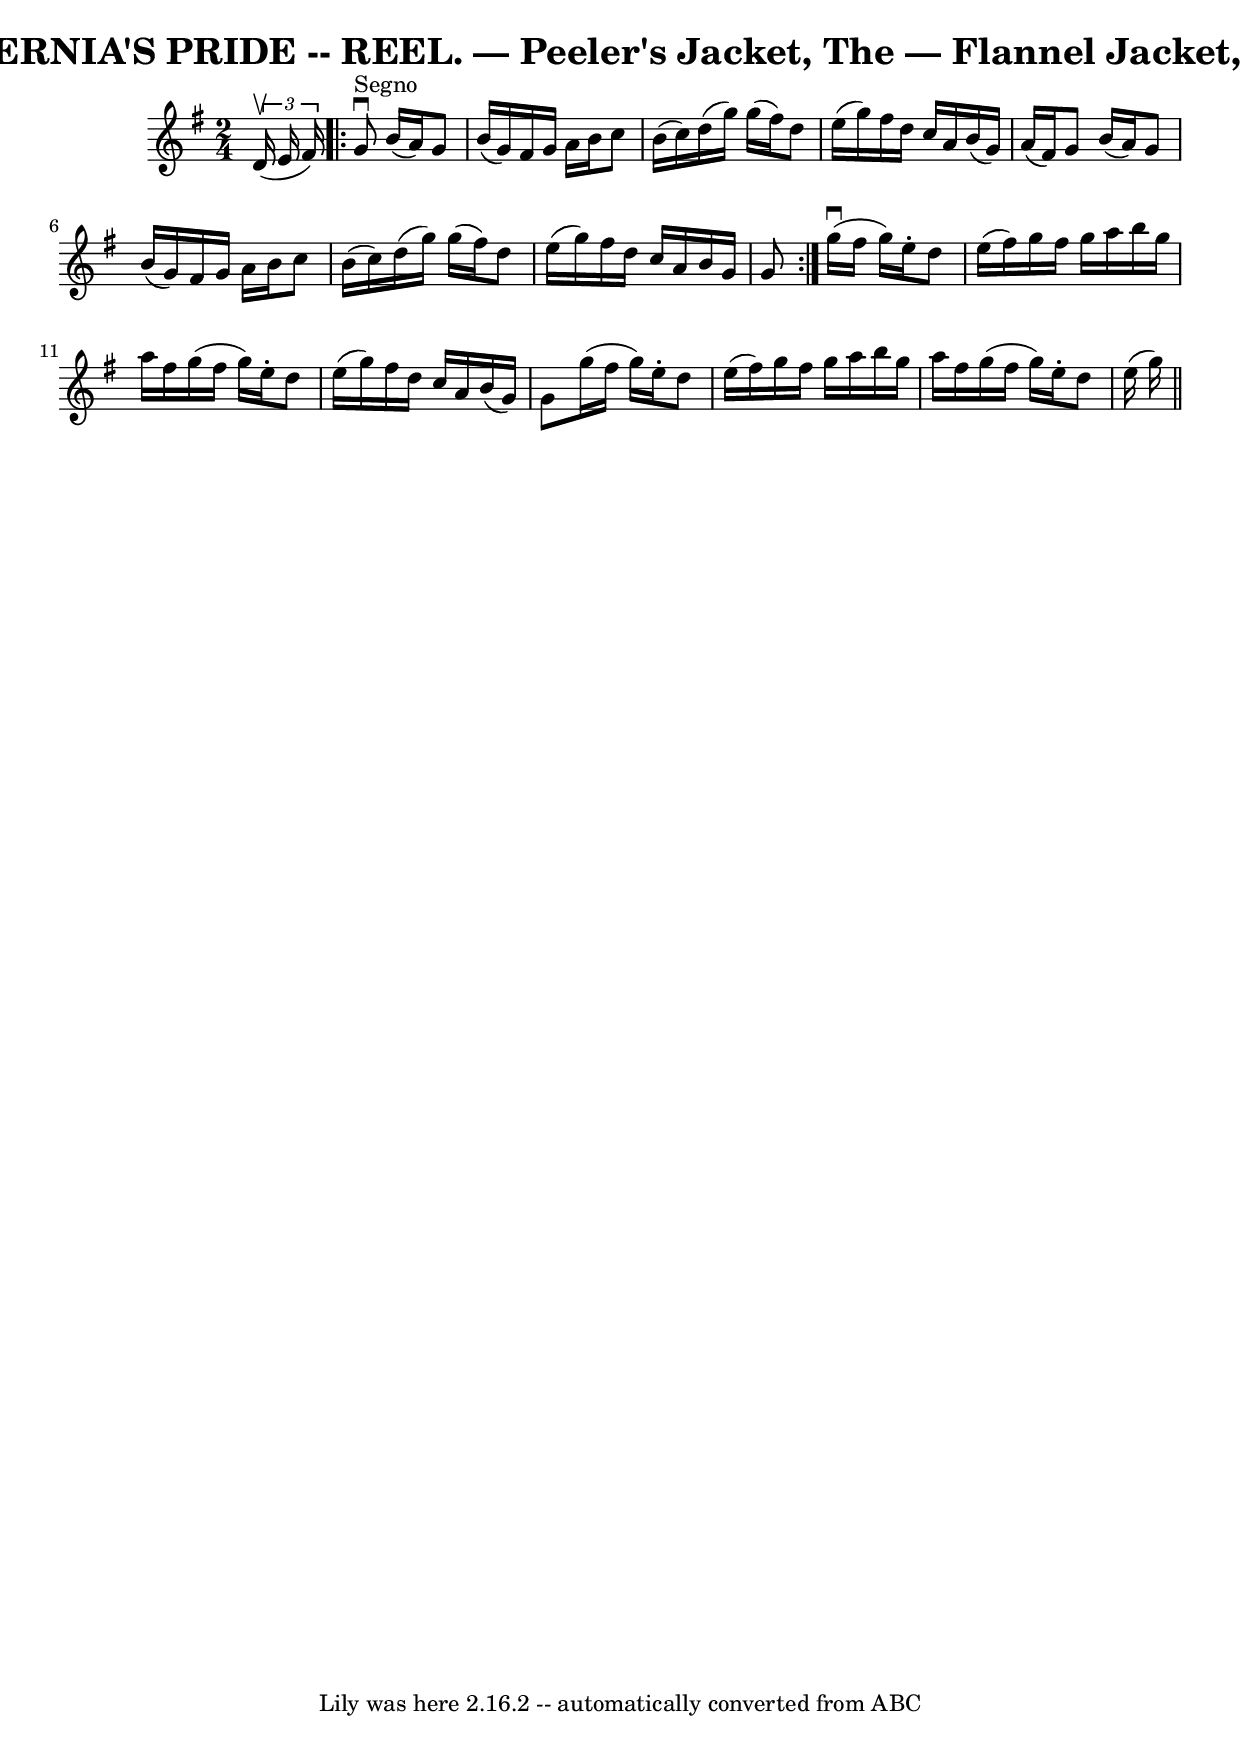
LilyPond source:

\version "2.16.2"
\include "Mammoth.ily"
\header {
  %% book = "Coles 43.2"
  crossRefNumber = "1"
  footnotes = ""
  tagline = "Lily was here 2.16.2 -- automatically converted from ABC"
  title = "HIBERNIA'S PRIDE -- REEL. — Peeler's Jacket, The — Flannel Jacket, The"

}
voicedefault =  {


  \time 2/4 
  \key g \major
   \times 2/3 { d'16 (^\upbow e'16 fis'16) 
			     }   

  \repeat volta 2 {
    g'8^"Segno"^\downbow b'16 (a'16) g'8 b'16 (
    g'16) |
    fis'16 g'16 a'16 b'16 c''8 b'16 (c''16  
    -) |
    d''16 (g''16) g''16 (fis''16) d''8 e''16 (
    g''16) |
    fis''16 d''16 c''16 a'16 b'16 (g'16)   
    a'16 (fis'16) |
    g'8 b'16 (a'16) g'8 b'16 (
    g'16) |
    fis'16 g'16 a'16 b'16 c''8 b'16 (c''16  
    -) |
    d''16 (g''16) g''16 (fis''16) d''8 e''16 (
    g''16) |
    fis''16 d''16 c''16 a'16 b'16 g'16 g'8  

  } g''16 (^\downbow fis''16 g''16) e''16 -. d''8 e''16 (
  fis''16) |
  g''16 fis''16 g''16 a''16 b''16 g''16    
  a''16 fis''16  |
  g''16 (fis''16 g''16) e''16 -. d''8   
  e''16 (g''16) |
  fis''16 d''16 c''16 a'16 b'16 (
  g'16) g'8  |
  g''16 (fis''16 g''16) e''16 -. d''8   
  e''16 (fis''16) |
  g''16 fis''16 g''16 a''16 b''16   
  g''16 a''16 fis''16  |
  g''16 (fis''16 g''16) e''16 
  -. d''8 e''16 (g''16) \bar "||"   

}

\score{
  <<

    \context Staff="default"
    {
      \voicedefault 
      
    }

  >>
  \layout {
    
  }
  \midi {
  }

}
